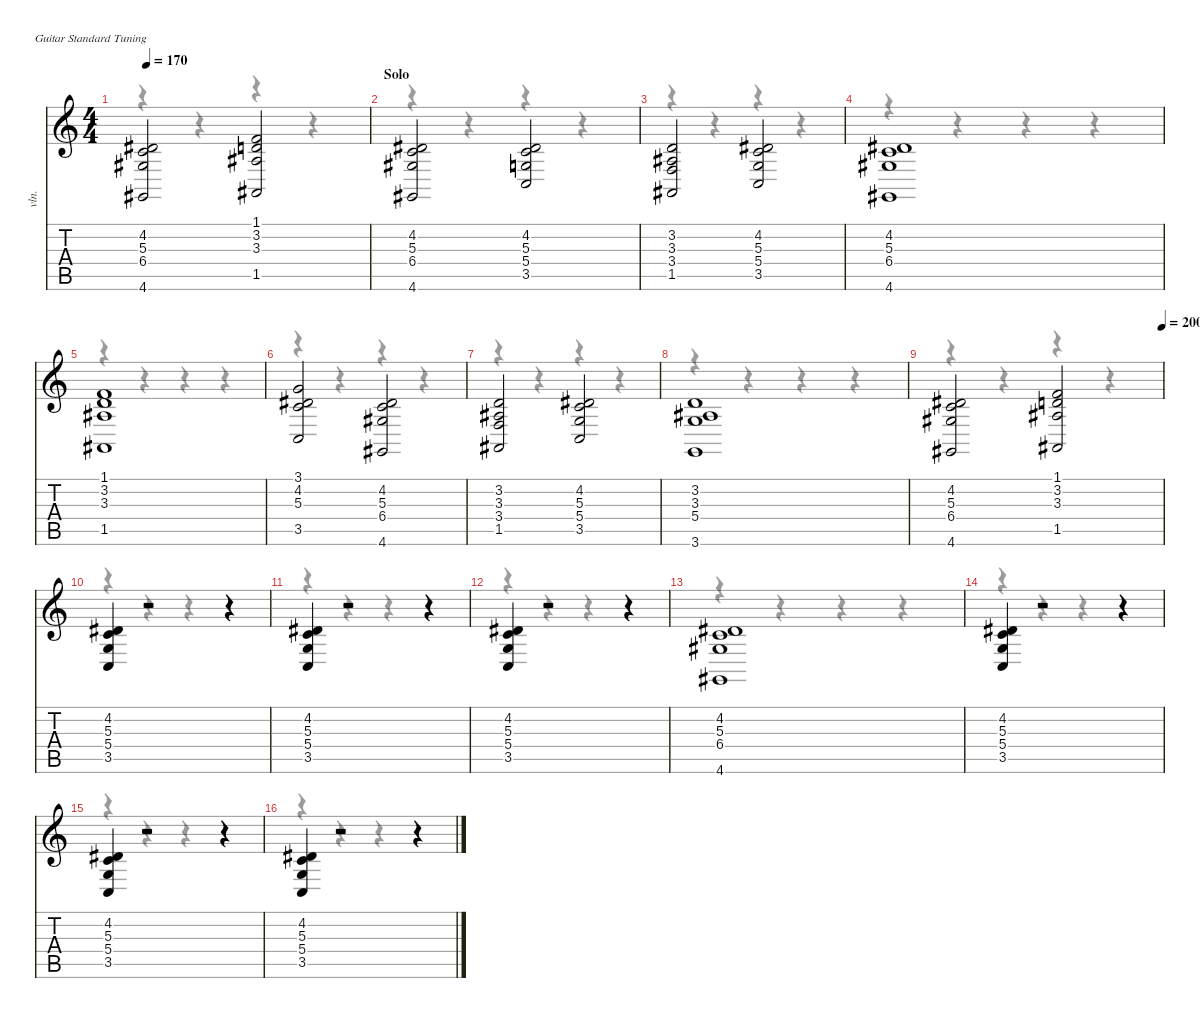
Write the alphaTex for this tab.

\hideDynamics
\bracketExtendMode nobrackets
\otherSystemsTrackNameOrientation horizontal
\track ("Ensemble" "vln.") {instrument stringensemble1}
\staff {score tabs}
\tuning (E4 B3 G3 D3 A2 E2)
\voice
\ts (4 4)
\scale
1.09636
\tempo 170
\accidentals auto
\clef g2
\ottava regular
\simile none
\ks c
(4.2{t acc #} 5.3{t} 6.4{t acc #} 4.6{t acc #}).2{dy f} (1.1 3.2 3.3{acc #} 1.5{acc #}).2 |
\section ("" "Solo")
\scale
0.980728 (4.2{acc #} 5.3 6.4{acc #} 4.6{acc #}).2 (4.2{acc #} 5.3 5.4 3.5).2 |
\scale
0.980728 (3.2 3.3{acc #} 3.4 1.5{acc #}).2 (4.2{acc #} 5.3 5.4 3.5).2 |
\scale
0.980728 (4.2{acc #} 5.3 6.4{acc #} 4.6{acc #}).1 |
\scale
0.980728 (1.1 3.2 3.3{acc #} 1.5{acc #}).1 |
\scale
0.980728 (3.1 4.2{acc #} 5.3 3.5).2 (4.2{acc #} 5.3 6.4{acc #} 4.6{acc #}).2 |
\scale
1.07419 (3.2 3.3{acc #} 3.4 1.5{acc #}).2 (4.2{acc #} 5.3 5.4 3.5).2 |
\scale
0.985632 (3.2 3.3{acc #} 5.4 3.6).1 |
\scale
0.983278
\tempo (200 1)
(4.2{acc #} 5.3 6.4{acc #} 4.6{acc #}).2 (1.1 3.2 3.3{acc #} 1.5{acc #}).2 |
\section ("" "")
\scale
0.985632 (4.2{acc #} 5.3 5.4 3.5).4 r.2 r.4 |
\scale
0.985632 (4.2{acc #} 5.3 5.4 3.5).4 r.2 r.4 |
\scale
0.985632 (4.2{acc #} 5.3 5.4 3.5).4 r.2 r.4 |
\scale
1.08606 (4.2{acc #} 5.3 6.4{acc #} 4.6{acc #}).1 |
\scale
0.982788 (4.2{acc #} 5.3 5.4 3.5).4 r.2 r.4 |
\scale
0.982788 (4.2{acc #} 5.3 5.4 3.5).4 r.2 r.4 |
\scale
0.982788 (4.2{acc #} 5.3 5.4 3.5).4 r.2 r.4
\voice
\clef g2
\ottava regular
\simile none
\ks c
r.4{dy mf} r.4 r.4 r.4 |
r.4 r.4 r.4 r.4 |
r.4 r.4 r.4 r.4 |
r.4 r.4 r.4 r.4 |
r.4 r.4 r.4 r.4 |
r.4 r.4 r.4 r.4 |
r.4 r.4 r.4 r.4 |
r.4 r.4 r.4 r.4 |
r.4 r.4 r.4 r.4 |
r.4 r.4 r.4 r.4 |
r.4 r.4 r.4 r.4 |
r.4 r.4 r.4 r.4 |
r.4 r.4 r.4 r.4 |
r.4 r.4 r.4 r.4 |
r.4 r.4 r.4 r.4 |
r.4 r.4 r.4 r.4
